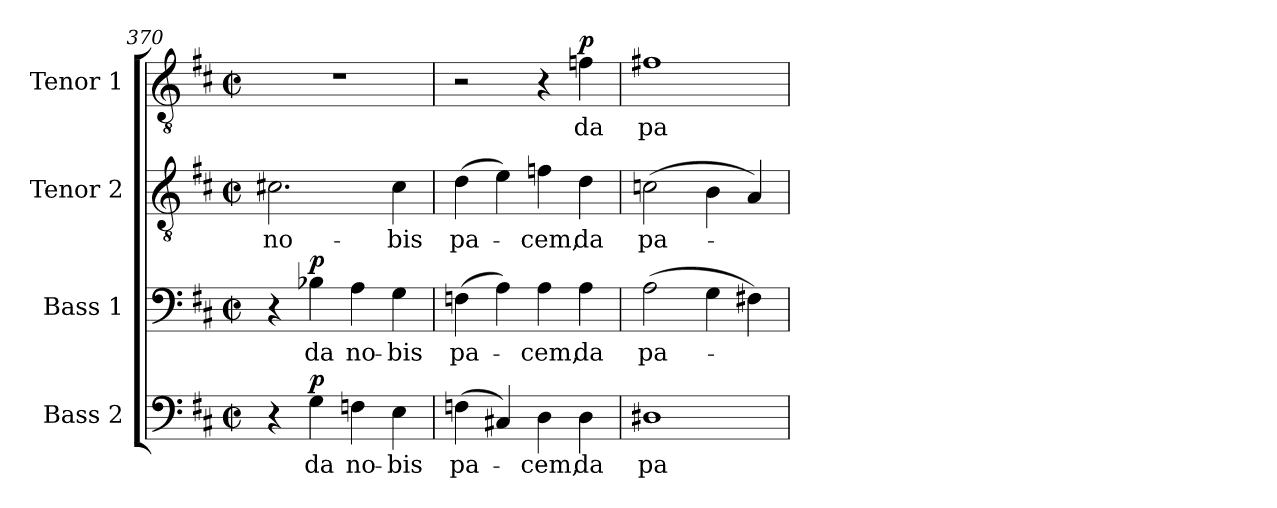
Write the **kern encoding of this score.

**kern	**text	**dynam	**kern	**text	**dynam	**kern	**text	**kern	**text	**dynam
*part4	*part4	*part4	*part3	*part3	*part3	*part2	*part2	*part1	*part1	*part1
*staff4	*staff4	*staff4	*staff3	*staff3	*staff3	*staff2	*staff2	*staff1	*staff1	*staff1
*I"Bass 2	*	*	*I"Bass 1	*	*	*I"Tenor 2	*	*I"Tenor 1	*	*
*I'B. 2	*	*	*I'B. 1	*	*	*I'T. 2	*	*I'T. 1	*	*
*clefF4	*	*	*clefF4	*	*	*clefGv2	*	*clefGv2	*	*
*k[f#c#]	*	*	*k[f#c#]	*	*	*k[f#c#]	*	*k[f#c#]	*	*
*D:	*	*	*D:	*	*	*D:	*	*D:	*	*
*M2/2	*	*	*M2/2	*	*	*M2/2	*	*M2/2	*	*
*met(c|)	*	*	*met(c|)	*	*	*met(c|)	*	*met(c|)	*	*
=370	=370	=370	=370	=370	=370	=370	=370	=370	=370	=370
!	!	!	!	!	!	!	!LO:LY:b	!	!	!
4r	.	.	4r	.	.	2.c#X\	no-	1r	.	.
!	!LO:LY:b	!LO:DY:a	!	!LO:LY:b	!LO:DY:a	!	!	!	!	!
4G\	da	p	4B-X\	da	p	.	.	.	.	.
!	!LO:LY:b	!	!	!LO:LY:b	!	!	!	!	!	!
4Fn\	no-	.	4A\	no-	.	.	.	.	.	.
!	!LO:LY:b	!	!	!LO:LY:b	!	!	!LO:LY:b	!	!	!
4E\	-bis	.	4G\	-bis	.	4c#\	-bis	.	.	.
!!LO:LB:g=z
=371	=371	=371	=371	=371	=371	=371	=371	=371	=371	=371
!	!LO:LY:b	!	!	!LO:LY:b	!	!	!LO:LY:b	!	!	!
(>4Fn\	pa-	.	(>4Fn\	pa-	.	(>4d\	pa-	2r	.	.
4C#X/)	.	.	4A\)	.	.	4e\)	.	.	.	.
!	!LO:LY:b	!	!	!LO:LY:b	!	!	!LO:LY:b	!	!	!
4D\	-cem,	.	4A\	-cem,	.	4fn\	-cem,	4r	.	.
!	!LO:LY:b	!	!	!LO:LY:b	!	!	!LO:LY:b	!	!LO:LY:b	!LO:DY:a
4D\	da	.	4A\	da	.	4d\	da	4fn\	da	p
=372	=372	=372	=372	=372	=372	=372	=372	=372	=372	=372
!	!LO:LY:b	!	!	!LO:LY:b	!	!	!LO:LY:b	!	!LO:LY:b	!
1D#X	pa-	.	(>2A\	pa-	.	(>2cn\	pa-	1f#X	pa-	.
.	.	.	4G\	.	.	4B\	.	.	.	.
.	.	.	4F#X\)	.	.	4A/)	.	.	.	.
=	=	=	=	=	=	=	=	=	=	=
*-	*-	*-	*-	*-	*-	*-	*-	*-	*-	*-
